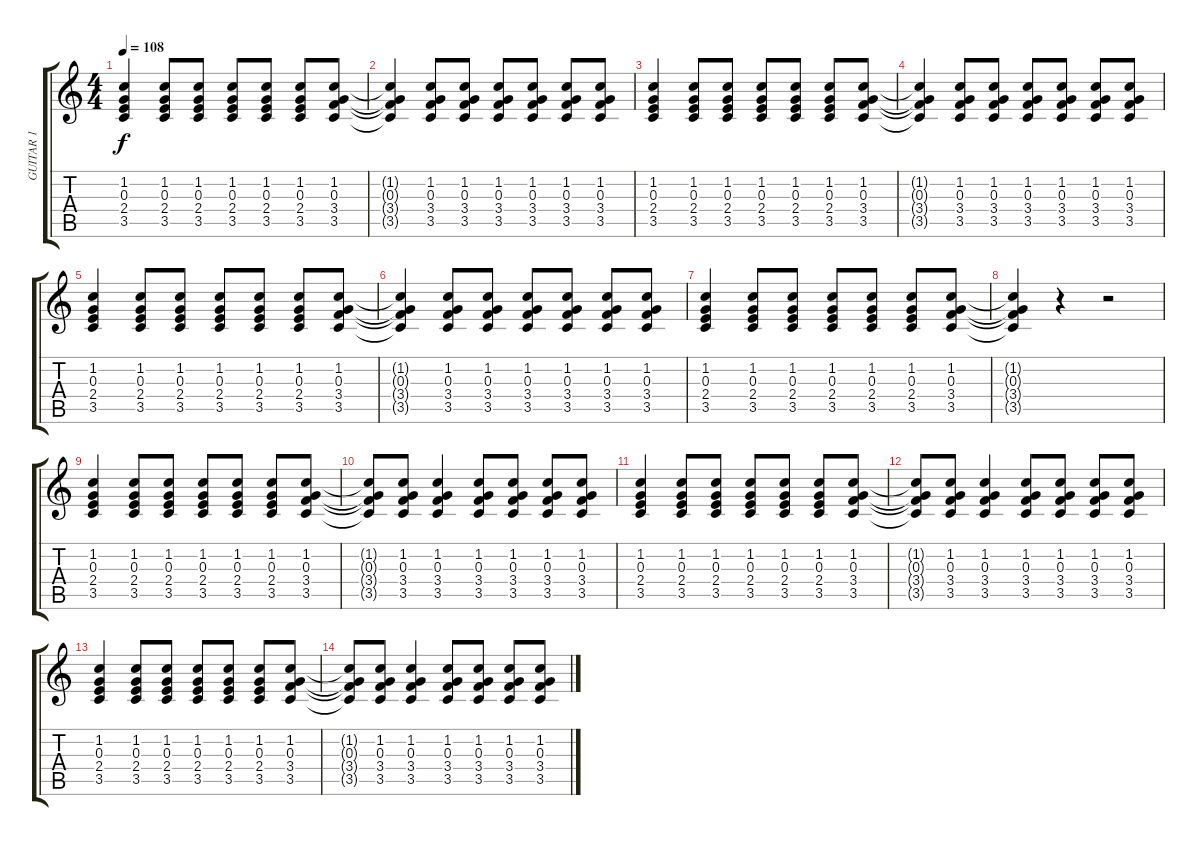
\track ("GUITAR 1" "GUITAR 1") {instrument electricguitarjazz}
\staff {score tabs}
\tuning (E4 B3 G3 D3 A2 E2) {hide}
\ts (4 4)
\tempo 108
\clef g2
\ks c
(1.2 0.3 2.4 3.5).4{dy f} (1.2 0.3 2.4 3.5).8 (1.2 0.3 2.4 3.5).8 (1.2 0.3 2.4 3.5).8 (1.2 0.3 2.4 3.5).8 (1.2 0.3 2.4 3.5).8 (1.2 0.3 3.4 3.5).8 |
(1.2{t} 0.3{t} 3.4{t} 3.5{t}).4 (1.2 0.3 3.4 3.5).8 (1.2 0.3 3.4 3.5).8 (1.2 0.3 3.4 3.5).8 (1.2 0.3 3.4 3.5).8 (1.2 0.3 3.4 3.5).8 (1.2 0.3 3.4 3.5).8 |
(1.2 0.3 2.4 3.5).4 (1.2 0.3 2.4 3.5).8 (1.2 0.3 2.4 3.5).8 (1.2 0.3 2.4 3.5).8 (1.2 0.3 2.4 3.5).8 (1.2 0.3 2.4 3.5).8 (1.2 0.3 3.4 3.5).8 |
(1.2{t} 0.3{t} 3.4{t} 3.5{t}).4 (1.2 0.3 3.4 3.5).8 (1.2 0.3 3.4 3.5).8 (1.2 0.3 3.4 3.5).8 (1.2 0.3 3.4 3.5).8 (1.2 0.3 3.4 3.5).8 (1.2 0.3 3.4 3.5).8 |
(1.2 0.3 2.4 3.5).4 (1.2 0.3 2.4 3.5).8 (1.2 0.3 2.4 3.5).8 (1.2 0.3 2.4 3.5).8 (1.2 0.3 2.4 3.5).8 (1.2 0.3 2.4 3.5).8 (1.2 0.3 3.4 3.5).8 |
(1.2{t} 0.3{t} 3.4{t} 3.5{t}).4 (1.2 0.3 3.4 3.5).8 (1.2 0.3 3.4 3.5).8 (1.2 0.3 3.4 3.5).8 (1.2 0.3 3.4 3.5).8 (1.2 0.3 3.4 3.5).8 (1.2 0.3 3.4 3.5).8 |
(1.2 0.3 2.4 3.5).4 (1.2 0.3 2.4 3.5).8 (1.2 0.3 2.4 3.5).8 (1.2 0.3 2.4 3.5).8 (1.2 0.3 2.4 3.5).8 (1.2 0.3 2.4 3.5).8 (1.2 0.3 3.4 3.5).8 |
(1.2{t} 0.3{t} 3.4{t} 3.5{t}).4 r.4 r.2 |
(1.2 0.3 2.4 3.5).4 (1.2 0.3 2.4 3.5).8 (1.2 0.3 2.4 3.5).8 (1.2 0.3 2.4 3.5).8 (1.2 0.3 2.4 3.5).8 (1.2 0.3 2.4 3.5).8 (1.2 0.3 3.4 3.5).8 |
(1.2{t} 0.3{t} 3.4{t} 3.5{t}).8 (1.2 0.3 3.4 3.5).8 (1.2 0.3 3.4 3.5).4 (1.2 0.3 3.4 3.5).8 (1.2 0.3 3.4 3.5).8 (1.2 0.3 3.4 3.5).8 (1.2 0.3 3.4 3.5).8 |
(1.2 0.3 2.4 3.5).4 (1.2 0.3 2.4 3.5).8 (1.2 0.3 2.4 3.5).8 (1.2 0.3 2.4 3.5).8 (1.2 0.3 2.4 3.5).8 (1.2 0.3 2.4 3.5).8 (1.2 0.3 3.4 3.5).8 |
(1.2{t} 0.3{t} 3.4{t} 3.5{t}).8 (1.2 0.3 3.4 3.5).8 (1.2 0.3 3.4 3.5).4 (1.2 0.3 3.4 3.5).8 (1.2 0.3 3.4 3.5).8 (1.2 0.3 3.4 3.5).8 (1.2 0.3 3.4 3.5).8 |
(1.2 0.3 2.4 3.5).4 (1.2 0.3 2.4 3.5).8 (1.2 0.3 2.4 3.5).8 (1.2 0.3 2.4 3.5).8 (1.2 0.3 2.4 3.5).8 (1.2 0.3 2.4 3.5).8 (1.2 0.3 3.4 3.5).8 |
(1.2{t} 0.3{t} 3.4{t} 3.5{t}).8 (1.2 0.3 3.4 3.5).8 (1.2 0.3 3.4 3.5).4 (1.2 0.3 3.4 3.5).8 (1.2 0.3 3.4 3.5).8 (1.2 0.3 3.4 3.5).8 (1.2 0.3 3.4 3.5).8
